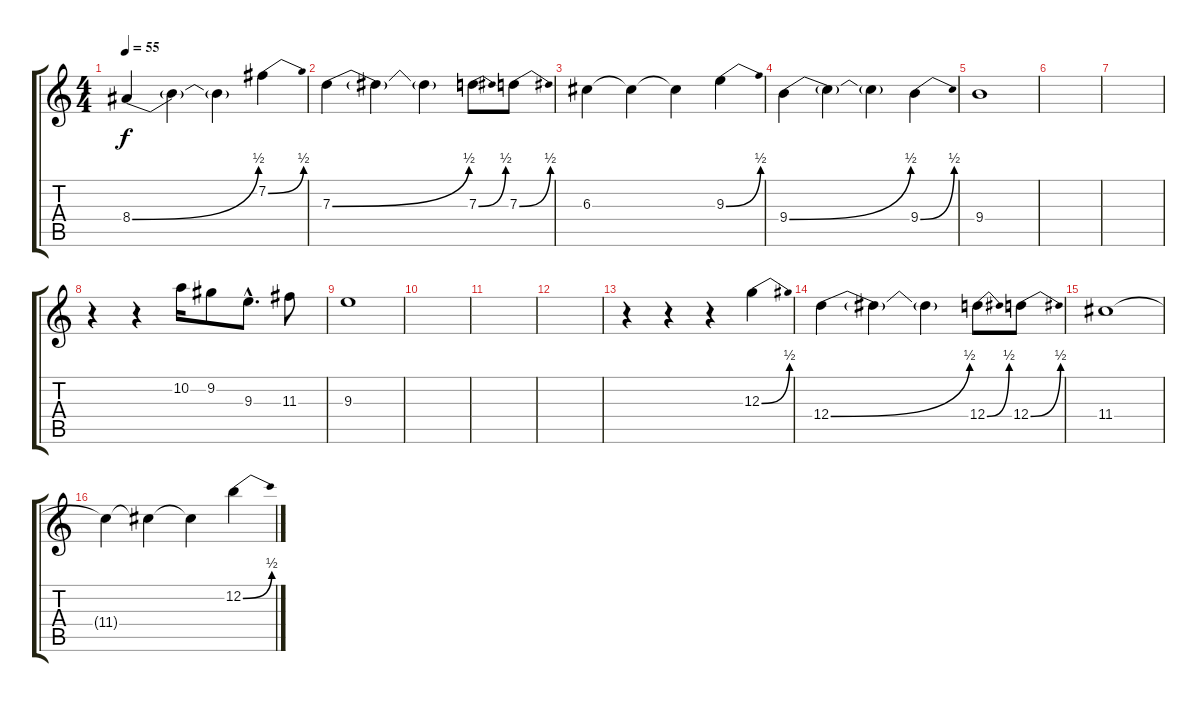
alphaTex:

\track "" {instrument electricguitarjazz}
\staff {score tabs}
\tuning (E4 B3 G3 D3 A2 E2) {hide}
\ts (4 4)
\tempo 55
\clef g2
\ks c
8.4{be (bend 0 0 60 2)}.4{dy f instrument electricguitarjazz} 8.4{t}.4 8.4{t}.4 7.2{be (bend 0 0 60 2)}.4 |
7.3{be (bend 0 0 60 2)}.4 7.3{t}.4 7.3{t}.4 7.3{be (bend 0 0 60 2)}.8 7.3{be (bend 0 0 60 2)}.8 |
6.3.4 6.3{t}.4 6.3{t}.4 9.3{be (bend 0 0 60 2)}.4 |
9.4{be (bend 0 0 60 2)}.4 9.4{t}.4 9.4{t}.4 9.4{be (bend 0 0 60 2)}.4 |
9.4.1 |
|
|
r.4 r.4 10.2.16 9.2.8 9.3{hac}.8{d} 11.3.8 |
9.3.1 |
|
|
|
r.4 r.4 r.4 12.3{be (bend 0 0 60 2)}.4 |
12.4{be (bend 0 0 60 2)}.4 12.4{t}.4 12.4{t}.4 12.4{be (bend 0 0 60 2)}.8 12.4{be (bend 0 0 60 2)}.8 |
11.4.1 |
11.4{t}.4 11.4{t}.4 11.4{t}.4 12.2{be (bend 0 0 60 2)}.4
